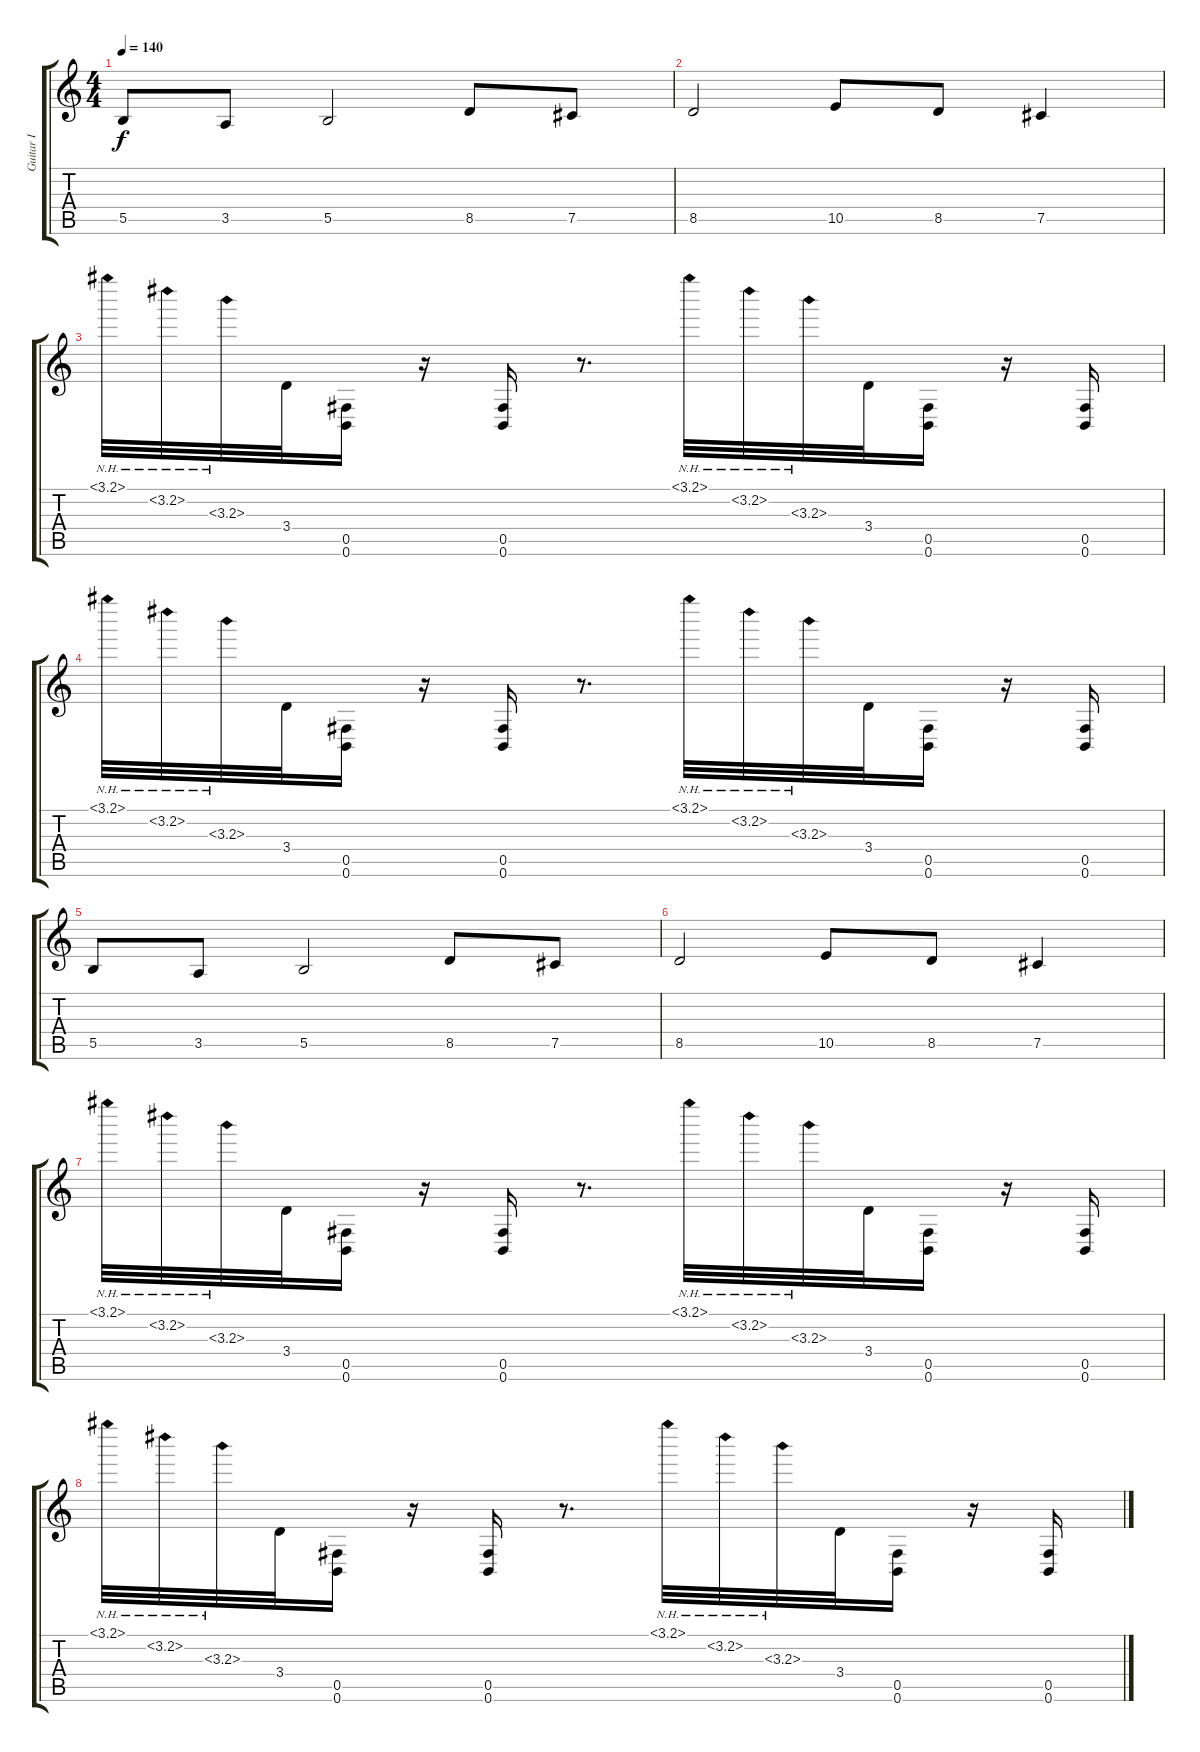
\track ("Guitar I" "Guitar I") {instrument distortionguitar}
\staff {score tabs}
\tuning (Db4 Ab3 E3 B2 Gb2 B1) {hide}
\ts (4 4)
\tempo 140
\clef g2
\ks c
5.5.8{dy f} 3.5.8 5.5.2 8.5.8 7.5.8 |
8.5.2 10.5.8 8.5.8 7.5.4 |
3.1{nh}.32{instrument guitarharmonics} 3.2{nh}.32 3.3{nh}.32 3.4.32 (0.5 0.6).16{instrument distortionguitar} r.16 (0.5 0.6).16 r.8{d} 3.1{nh}.32{instrument guitarharmonics} 3.2{nh}.32 3.3{nh}.32 3.4.32 (0.5 0.6).16{instrument distortionguitar} r.16 (0.5 0.6).16 |
3.1{nh}.32{instrument guitarharmonics} 3.2{nh}.32 3.3{nh}.32 3.4.32 (0.5 0.6).16{instrument distortionguitar} r.16 (0.5 0.6).16 r.8{d} 3.1{nh}.32{instrument guitarharmonics} 3.2{nh}.32 3.3{nh}.32 3.4.32 (0.5 0.6).16{instrument distortionguitar} r.16 (0.5 0.6).16 |
5.5.8 3.5.8 5.5.2 8.5.8 7.5.8 |
8.5.2 10.5.8 8.5.8 7.5.4 |
3.1{nh}.32{instrument guitarharmonics} 3.2{nh}.32 3.3{nh}.32 3.4.32 (0.5 0.6).16{instrument distortionguitar} r.16 (0.5 0.6).16 r.8{d} 3.1{nh}.32{instrument guitarharmonics} 3.2{nh}.32 3.3{nh}.32 3.4.32 (0.5 0.6).16{instrument distortionguitar} r.16 (0.5 0.6).16 |
3.1{nh}.32{instrument guitarharmonics} 3.2{nh}.32 3.3{nh}.32 3.4.32 (0.5 0.6).16{instrument distortionguitar} r.16 (0.5 0.6).16 r.8{d} 3.1{nh}.32{instrument guitarharmonics} 3.2{nh}.32 3.3{nh}.32 3.4.32 (0.5 0.6).16{instrument distortionguitar} r.16 (0.5 0.6).16
